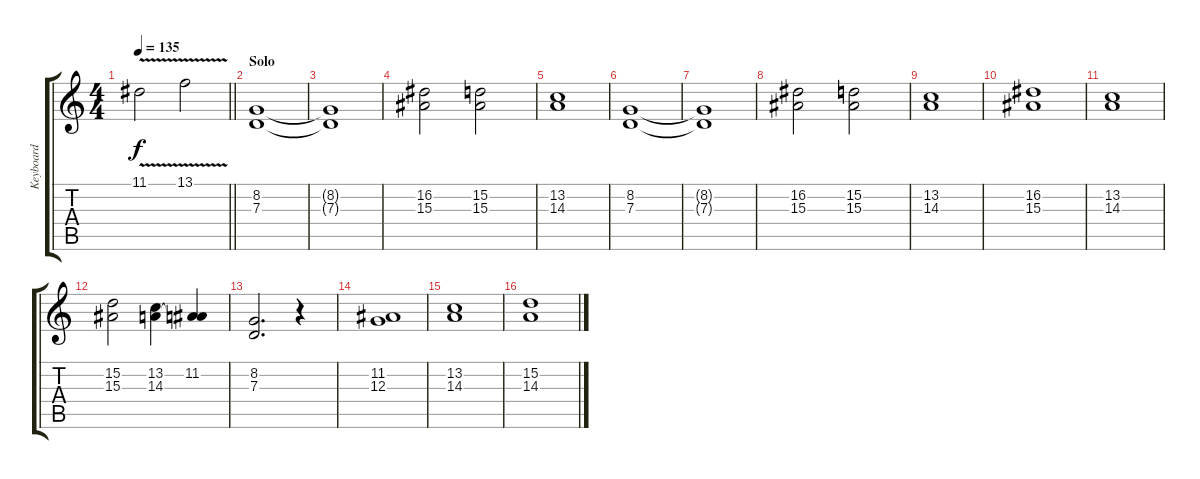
\track ("Keyboard" "Keyboard") {instrument stringensemble1}
\staff {score tabs}
\tuning (E4 B3 G3 D3 A2 E2) {hide}
\ts (4 4)
\tempo 135
\clef g2
\barLineRight lightlight
\ks c
11.1{v}.2{dy f} 13.1{v}.2 |
\section ("" "Solo")
(8.2 7.3).1 |
(8.2{t} 7.3{t}).1 |
(16.2 15.3).2 (15.2 15.3).2 |
(13.2 14.3).1 |
(8.2 7.3).1 |
(8.2{t} 7.3{t}).1 |
(16.2 15.3).2 (15.2 15.3).2 |
(13.2 14.3).1 |
(16.2 15.3).1 |
(13.2 14.3).1 |
(15.2 15.3).2 (13.2 14.3).4 (11.2 14.3{t}).4 |
(8.2 7.3).2{d} r.4 |
(11.2 12.3).1 |
(13.2 14.3).1 |
(15.2 14.3).1
